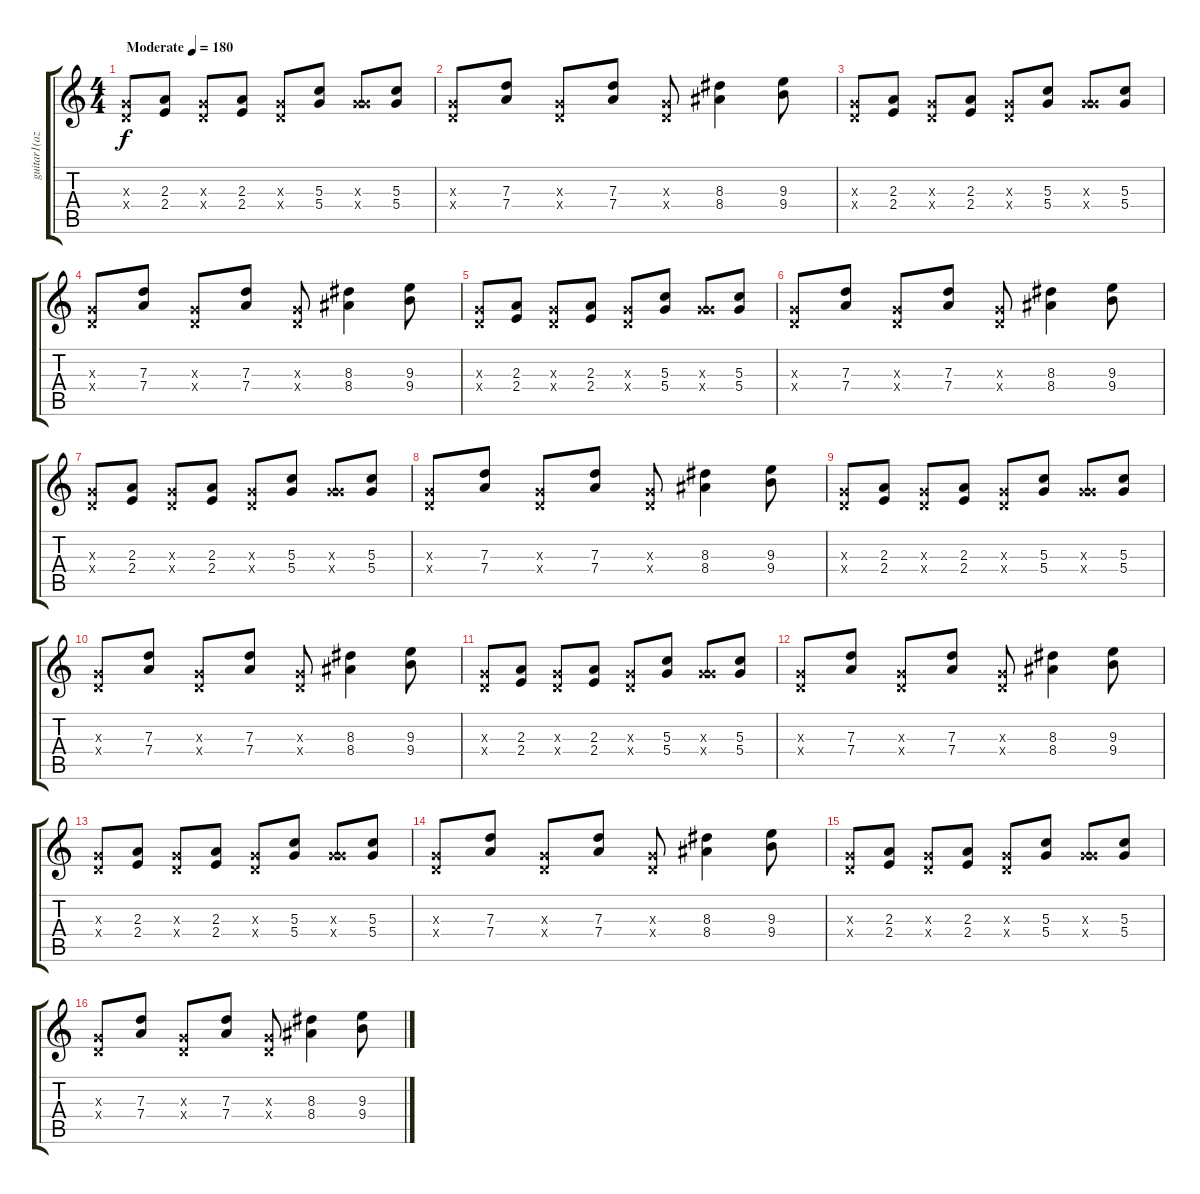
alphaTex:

\track ("guitar1(azusa)" "guitar1(az") {instrument overdrivenguitar}
\staff {score tabs}
\tuning (E4 B3 G3 D3 A2 E2) {hide}
\ts (4 4)
\tempo (180 "Moderate")
\clef g2
\ks c
(0.3{x} 0.4{x}).8{dy f instrument overdrivenguitar} (2.3 2.4).8 (0.3{x} 0.4{x}).8 (2.3 2.4).8 (0.3{x} 0.4{x}).8 (5.3 5.4).8 (0.3{x} 5.4{x}).8 (5.3 5.4).8 |
(0.3{x} 0.4{x}).8 (7.3 7.4).8 (0.3{x} 0.4{x}).8 (7.3 7.4).8 (0.3{x} 0.4{x}).8 (8.3 8.4).4 (9.3 9.4).8 |
(0.3{x} 0.4{x}).8 (2.3 2.4).8 (0.3{x} 0.4{x}).8 (2.3 2.4).8 (0.3{x} 0.4{x}).8 (5.3 5.4).8 (0.3{x} 5.4{x}).8 (5.3 5.4).8 |
(0.3{x} 0.4{x}).8 (7.3 7.4).8 (0.3{x} 0.4{x}).8 (7.3 7.4).8 (0.3{x} 0.4{x}).8 (8.3 8.4).4 (9.3 9.4).8 |
(0.3{x} 0.4{x}).8 (2.3 2.4).8 (0.3{x} 0.4{x}).8 (2.3 2.4).8 (0.3{x} 0.4{x}).8 (5.3 5.4).8 (0.3{x} 5.4{x}).8 (5.3 5.4).8 |
(0.3{x} 0.4{x}).8 (7.3 7.4).8 (0.3{x} 0.4{x}).8 (7.3 7.4).8 (0.3{x} 0.4{x}).8 (8.3 8.4).4 (9.3 9.4).8 |
(0.3{x} 0.4{x}).8 (2.3 2.4).8 (0.3{x} 0.4{x}).8 (2.3 2.4).8 (0.3{x} 0.4{x}).8 (5.3 5.4).8 (0.3{x} 5.4{x}).8 (5.3 5.4).8 |
(0.3{x} 0.4{x}).8 (7.3 7.4).8 (0.3{x} 0.4{x}).8 (7.3 7.4).8 (0.3{x} 0.4{x}).8 (8.3 8.4).4 (9.3 9.4).8 |
(0.3{x} 0.4{x}).8 (2.3 2.4).8 (0.3{x} 0.4{x}).8 (2.3 2.4).8 (0.3{x} 0.4{x}).8 (5.3 5.4).8 (0.3{x} 5.4{x}).8 (5.3 5.4).8 |
(0.3{x} 0.4{x}).8 (7.3 7.4).8 (0.3{x} 0.4{x}).8 (7.3 7.4).8 (0.3{x} 0.4{x}).8 (8.3 8.4).4 (9.3 9.4).8 |
(0.3{x} 0.4{x}).8 (2.3 2.4).8 (0.3{x} 0.4{x}).8 (2.3 2.4).8 (0.3{x} 0.4{x}).8 (5.3 5.4).8 (0.3{x} 5.4{x}).8 (5.3 5.4).8 |
(0.3{x} 0.4{x}).8 (7.3 7.4).8 (0.3{x} 0.4{x}).8 (7.3 7.4).8 (0.3{x} 0.4{x}).8 (8.3 8.4).4 (9.3 9.4).8 |
(0.3{x} 0.4{x}).8 (2.3 2.4).8 (0.3{x} 0.4{x}).8 (2.3 2.4).8 (0.3{x} 0.4{x}).8 (5.3 5.4).8 (0.3{x} 5.4{x}).8 (5.3 5.4).8 |
(0.3{x} 0.4{x}).8 (7.3 7.4).8 (0.3{x} 0.4{x}).8 (7.3 7.4).8 (0.3{x} 0.4{x}).8 (8.3 8.4).4 (9.3 9.4).8 |
(0.3{x} 0.4{x}).8 (2.3 2.4).8 (0.3{x} 0.4{x}).8 (2.3 2.4).8 (0.3{x} 0.4{x}).8 (5.3 5.4).8 (0.3{x} 5.4{x}).8 (5.3 5.4).8 |
(0.3{x} 0.4{x}).8 (7.3 7.4).8 (0.3{x} 0.4{x}).8 (7.3 7.4).8 (0.3{x} 0.4{x}).8 (8.3 8.4).4 (9.3 9.4).8
